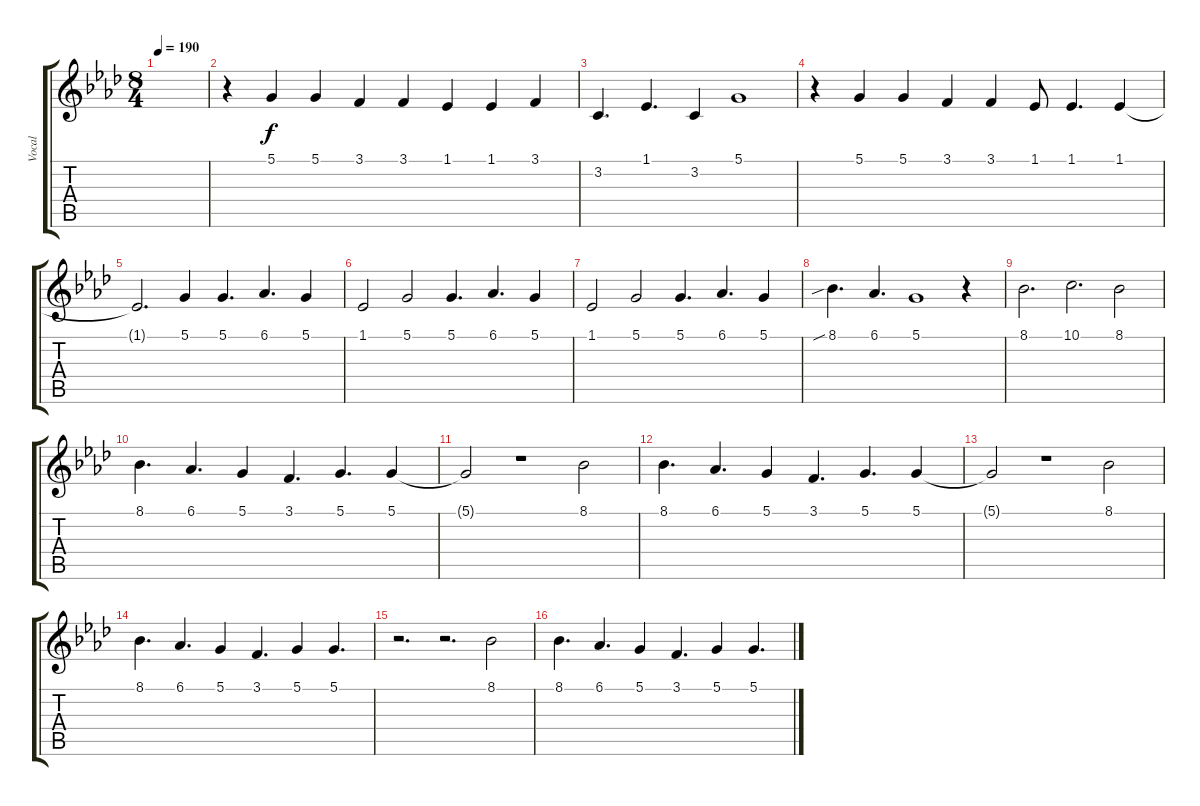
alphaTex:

\track ("Vocal" "Vocal") {instrument clarinet}
\staff {score tabs}
\tuning (D4 A3 F3 C3 G2 C2) {hide}
\ts (8 4)
\tempo 190
\clef g2
\ks ab
|
r.4 5.1.4 5.1.4 3.1.4 3.1.4 1.1.4 1.1.4 3.1.4 |
3.2.4{d} 1.1.4{d} 3.2.4 5.1.1 |
r.4 5.1.4 5.1.4 3.1.4 3.1.4 1.1.8 1.1.4{d} 1.1.4 |
1.1{t}.2{d} 5.1.4 5.1.4{d} 6.1.4{d} 5.1.4 |
1.1.2 5.1.2 5.1.4{d} 6.1.4{d} 5.1.4 |
1.1.2 5.1.2 5.1.4{d} 6.1.4{d} 5.1.4 |
8.1{sib}.4{d} 6.1.4{d} 5.1.1 r.4 |
8.1.2{d} 10.1.2{d} 8.1.2 |
8.1.4{d} 6.1.4{d} 5.1.4 3.1.4{d} 5.1.4{d} 5.1.4 |
5.1{t}.2 r.1 8.1.2 |
8.1.4{d} 6.1.4{d} 5.1.4 3.1.4{d} 5.1.4{d} 5.1.4 |
5.1{t}.2 r.1 8.1.2 |
8.1.4{d} 6.1.4{d} 5.1.4 3.1.4{d} 5.1.4 5.1.4{d} |
r.2{d} r.2{d} 8.1.2 |
8.1.4{d} 6.1.4{d} 5.1.4 3.1.4{d} 5.1.4 5.1.4{d}
